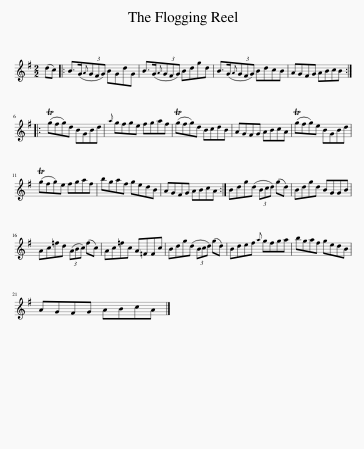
X:1
L:1/8
M:2/2
I:linebreak $
K:G
V:1 treble
V:1
 (dc) |: B>(G{A}(3GFG) BGdG | B>(G{A}(3GFG) Bdgd | B>(G{A}(3GFG) BdcB | AGFG ABcB ::$ %5
 (Tgfg)d BGBd |{a} gfge fgaf | (Tgfg)d BcdB | AGFG ABcA | (Tgfg)e BGBd |$ %10
 (Tgfg)e fgaf | bgaf gedB | AGFG ABcA :| Bdg(d (3Bcd) (gd) | Bdgd BGGB |$ %15
 Ac=fd (3(ABc) (fc) | Ac=fc A=FFc | Bdg(d (3Bcd) (gd) | Bdef{a} gfga | bgaf gedB |$ %20
 AGFG ABcA |] %21
